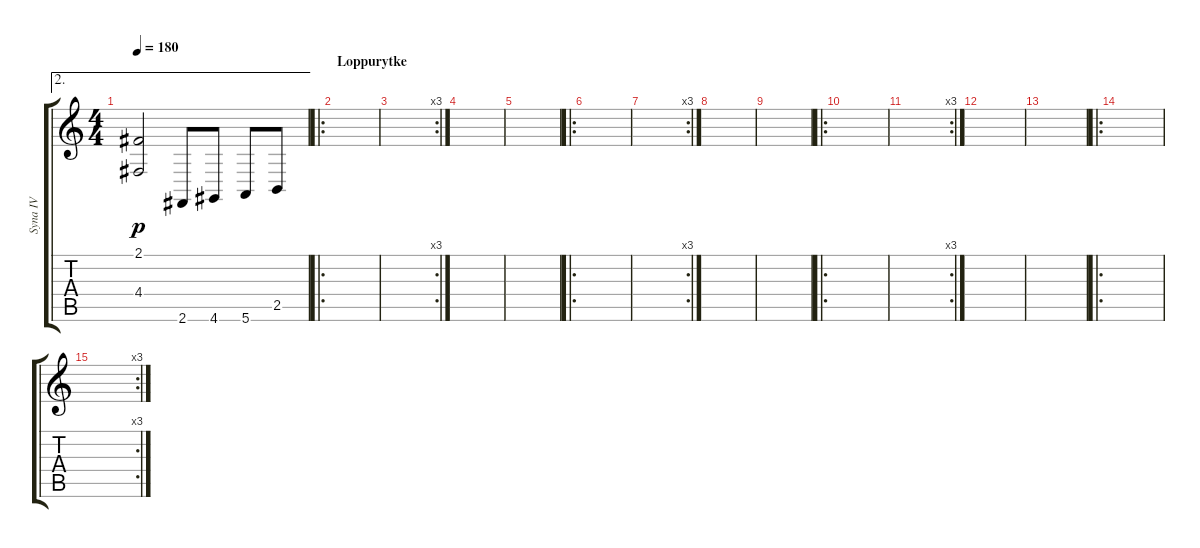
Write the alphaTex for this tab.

\track ("Syna IV" "Syna IV") {instrument choiraahs}
\staff {score tabs}
\tuning (E4 B3 G3 D3 A2 E2) {hide}
\ae 2
\ts (4 4)
\tempo 180
\clef g2
\ks c
(2.1 4.4).2{dy p} 2.6.8 4.6.8 5.6.8 2.5.8 |
\ro
\section ("" "Loppurytke")
|
\rc 3
|
|
|
\ro
|
\rc 3
|
|
|
\ro
|
\rc 3
|
|
|
\ro
|
\rc 3
